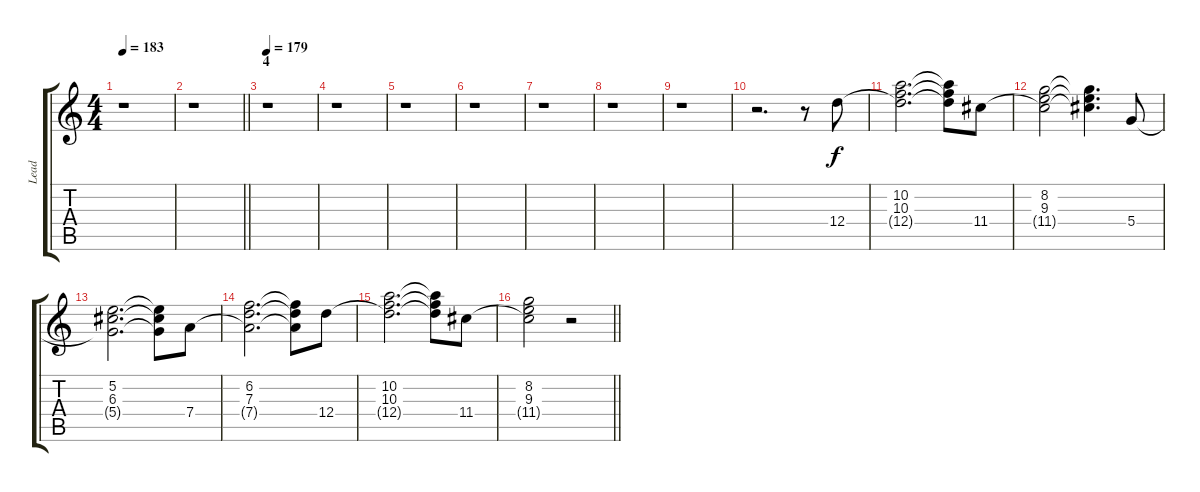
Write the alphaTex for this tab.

\track ("Lead" "Lead") {instrument overdrivenguitar}
\staff {score tabs}
\tuning (E4 B3 G3 D3 A2 D2) {hide}
\ts (4 4)
\tempo 183
\clef g2
\ks c
r.1{dy f} |
\barLineRight lightlight
r.1 |
\section ("" "4")
\tempo 179
r.1 |
r.1 |
r.1 |
r.1 |
r.1 |
r.1 |
r.1 |
r.2{d volume 12} r.8 12.4.8 |
(10.2 10.3 12.4{t}).2{d} (10.2{t} 10.3{t} 12.4{t}).8 11.4.8 |
(8.2 9.3 11.4{t}).2 (8.2{t} 9.3{t} 11.4{t}).4{d} 5.4.8 |
(5.2 6.3 5.4{t}).2{d} (5.2{t} 6.3{t} 5.4{t}).8 7.4.8 |
(6.2 7.3 7.4{t}).2{d} (6.2{t} 7.3{t} 7.4{t}).8 12.4.8 |
(10.2 10.3 12.4{t}).2{d} (10.2{t} 10.3{t} 12.4{t}).8 11.4.8 |
\barLineRight lightlight
(8.2 9.3 11.4{t}).2 r.2
